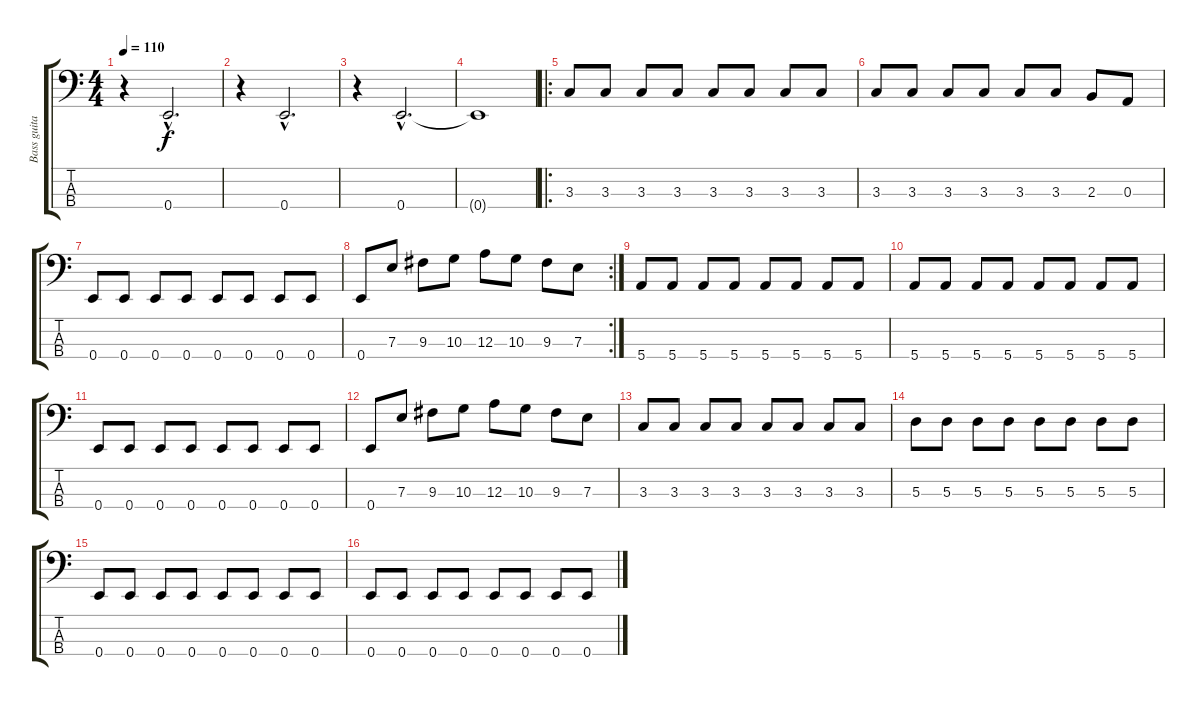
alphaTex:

\track ("Bass guitar" "Bass guita") {instrument electricbassfinger}
\staff {score tabs}
\tuning (G2 D2 A1 E1) {hide}
\ts (4 4)
\tempo 110
\clef f4
\ks c
r.4{dy f} 0.4{hac}.2{d} |
r.4 0.4{hac}.2{d} |
r.4 0.4{hac}.2{d} |
0.4{t}.1 |
\ro
3.3.8 3.3.8 3.3.8 3.3.8 3.3.8 3.3.8 3.3.8 3.3.8 |
3.3.8 3.3.8 3.3.8 3.3.8 3.3.8 3.3.8 2.3.8 0.3.8 |
0.4.8 0.4.8 0.4.8 0.4.8 0.4.8 0.4.8 0.4.8 0.4.8 |
\rc 2
0.4.8 7.3.8 9.3.8 10.3.8 12.3.8 10.3.8 9.3.8 7.3.8 |
5.4.8 5.4.8 5.4.8 5.4.8 5.4.8 5.4.8 5.4.8 5.4.8 |
5.4.8 5.4.8 5.4.8 5.4.8 5.4.8 5.4.8 5.4.8 5.4.8 |
0.4.8 0.4.8 0.4.8 0.4.8 0.4.8 0.4.8 0.4.8 0.4.8 |
0.4.8 7.3.8 9.3.8 10.3.8 12.3.8 10.3.8 9.3.8 7.3.8 |
3.3.8 3.3.8 3.3.8 3.3.8 3.3.8 3.3.8 3.3.8 3.3.8 |
5.3.8 5.3.8 5.3.8 5.3.8 5.3.8 5.3.8 5.3.8 5.3.8 |
0.4.8 0.4.8 0.4.8 0.4.8 0.4.8 0.4.8 0.4.8 0.4.8 |
0.4.8 0.4.8 0.4.8 0.4.8 0.4.8 0.4.8 0.4.8 0.4.8
